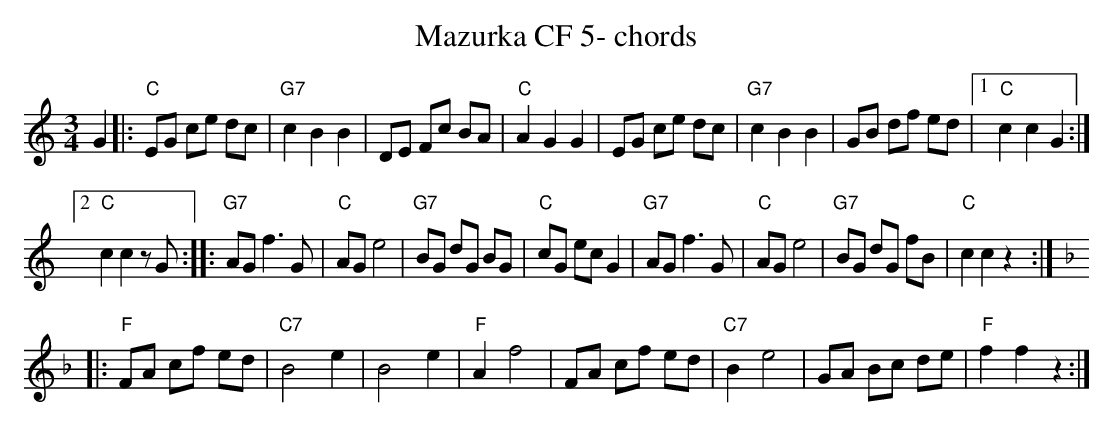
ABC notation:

X:1
T:Mazurka CF 5- chords
M:3/4
L:1/8
K:Cmaj%%MIDI gchordon
G2 |: "C"EG ce dc | "G7"c2B2B2 | DE Fc BA | "C"A2G2G2 | EG ce dc | "G7"c2B2B2 | GB df ed |1 "C"c2c2G2 :|2
"C"c2c2zG :: "G7"AG f3G | "C"AGe4 | "G7"BG dG BG | "C"cG ecG2 | "G7"AGf3G | "C"AGe4 | "G7"BG dG fB | "C"c2c2z2 :: [K:Fmaj]
"F"FA cf ed | "C7"B4e2 | B4e2 | "F"A2f4 | FA cf ed | "C7"B2e4 | GA Bc de | "F"f2f2z2 :|
